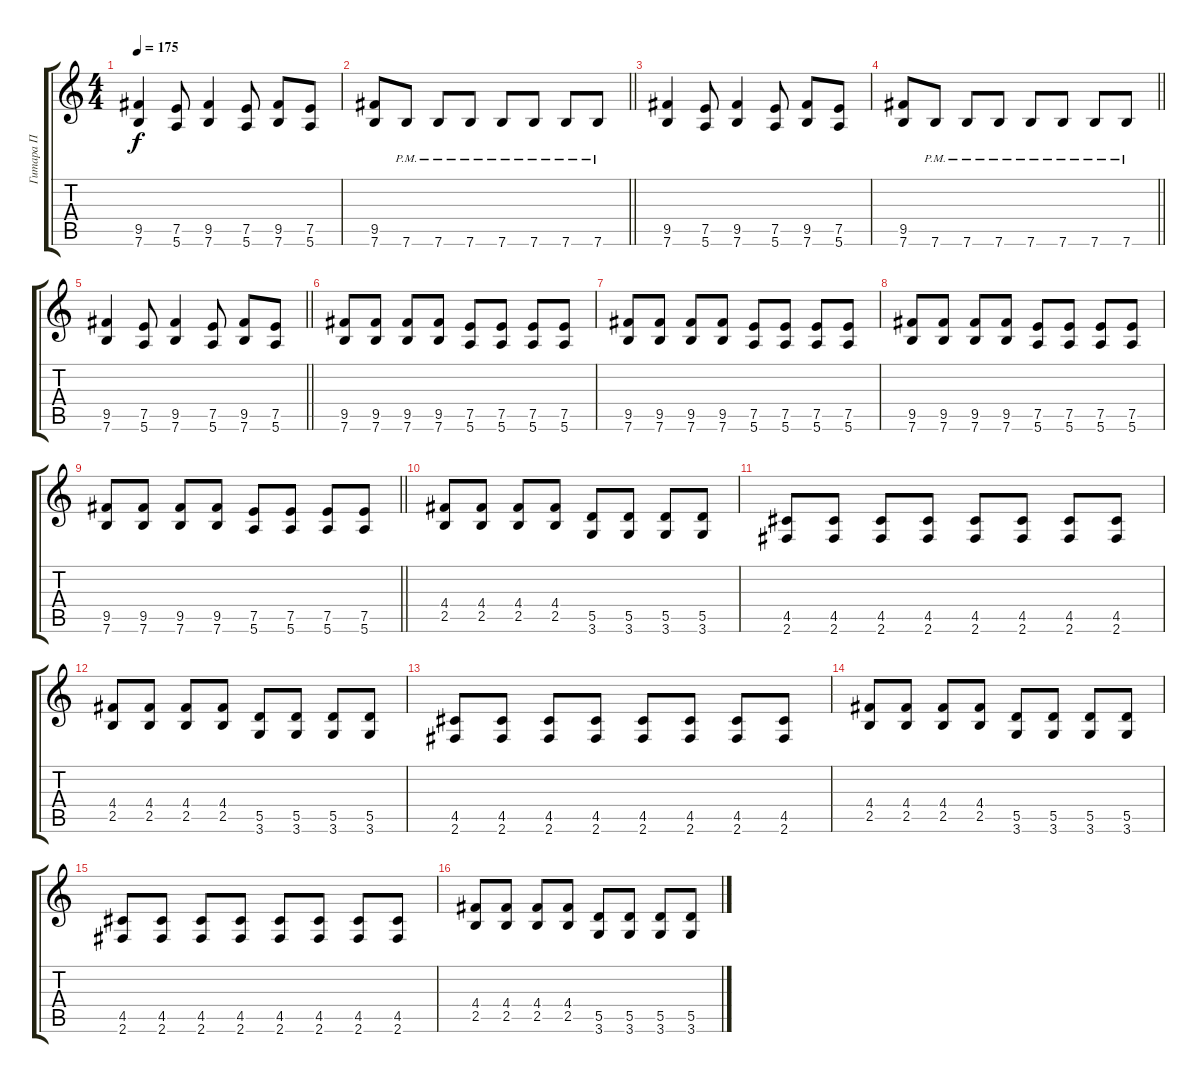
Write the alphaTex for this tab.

\track ("Гитара П" "Гитара П") {instrument distortionguitar}
\staff {score tabs}
\tuning (E4 B3 G3 D3 A2 E2) {hide}
\ts (4 4)
\section ("" " ")
\tempo 175
\clef g2
\ks c
(9.5 7.6).4{dy f} (7.5 5.6).8 (9.5 7.6).4 (7.5 5.6).8 (9.5 7.6).8 (7.5 5.6).8 |
\barLineRight lightlight
(9.5 7.6).8 7.6{pm}.8 7.6{pm}.8 7.6{pm}.8 7.6{pm}.8 7.6{pm}.8 7.6{pm}.8 7.6{pm}.8 |
(9.5 7.6).4 (7.5 5.6).8 (9.5 7.6).4 (7.5 5.6).8 (9.5 7.6).8 (7.5 5.6).8 |
\barLineRight lightlight
(9.5 7.6).8 7.6{pm}.8 7.6{pm}.8 7.6{pm}.8 7.6{pm}.8 7.6{pm}.8 7.6{pm}.8 7.6{pm}.8 |
\barLineRight lightlight
(9.5 7.6).4 (7.5 5.6).8 (9.5 7.6).4 (7.5 5.6).8 (9.5 7.6).8 (7.5 5.6).8 |
\section ("" " ")
(9.5 7.6).8 (9.5 7.6).8 (9.5 7.6).8 (9.5 7.6).8 (7.5 5.6).8 (7.5 5.6).8 (7.5 5.6).8 (7.5 5.6).8 |
(9.5 7.6).8 (9.5 7.6).8 (9.5 7.6).8 (9.5 7.6).8 (7.5 5.6).8 (7.5 5.6).8 (7.5 5.6).8 (7.5 5.6).8 |
(9.5 7.6).8 (9.5 7.6).8 (9.5 7.6).8 (9.5 7.6).8 (7.5 5.6).8 (7.5 5.6).8 (7.5 5.6).8 (7.5 5.6).8 |
\barLineRight lightlight
(9.5 7.6).8 (9.5 7.6).8 (9.5 7.6).8 (9.5 7.6).8 (7.5 5.6).8 (7.5 5.6).8 (7.5 5.6).8 (7.5 5.6).8 |
\section ("" " ")
(4.4 2.5).8 (4.4 2.5).8 (4.4 2.5).8 (4.4 2.5).8 (5.5 3.6).8 (5.5 3.6).8 (5.5 3.6).8 (5.5 3.6).8 |
(4.5 2.6).8 (4.5 2.6).8 (4.5 2.6).8 (4.5 2.6).8 (4.5 2.6).8 (4.5 2.6).8 (4.5 2.6).8 (4.5 2.6).8 |
(4.4 2.5).8 (4.4 2.5).8 (4.4 2.5).8 (4.4 2.5).8 (5.5 3.6).8 (5.5 3.6).8 (5.5 3.6).8 (5.5 3.6).8 |
(4.5 2.6).8 (4.5 2.6).8 (4.5 2.6).8 (4.5 2.6).8 (4.5 2.6).8 (4.5 2.6).8 (4.5 2.6).8 (4.5 2.6).8 |
(4.4 2.5).8 (4.4 2.5).8 (4.4 2.5).8 (4.4 2.5).8 (5.5 3.6).8 (5.5 3.6).8 (5.5 3.6).8 (5.5 3.6).8 |
(4.5 2.6).8 (4.5 2.6).8 (4.5 2.6).8 (4.5 2.6).8 (4.5 2.6).8 (4.5 2.6).8 (4.5 2.6).8 (4.5 2.6).8 |
(4.4 2.5).8 (4.4 2.5).8 (4.4 2.5).8 (4.4 2.5).8 (5.5 3.6).8 (5.5 3.6).8 (5.5 3.6).8 (5.5 3.6).8
